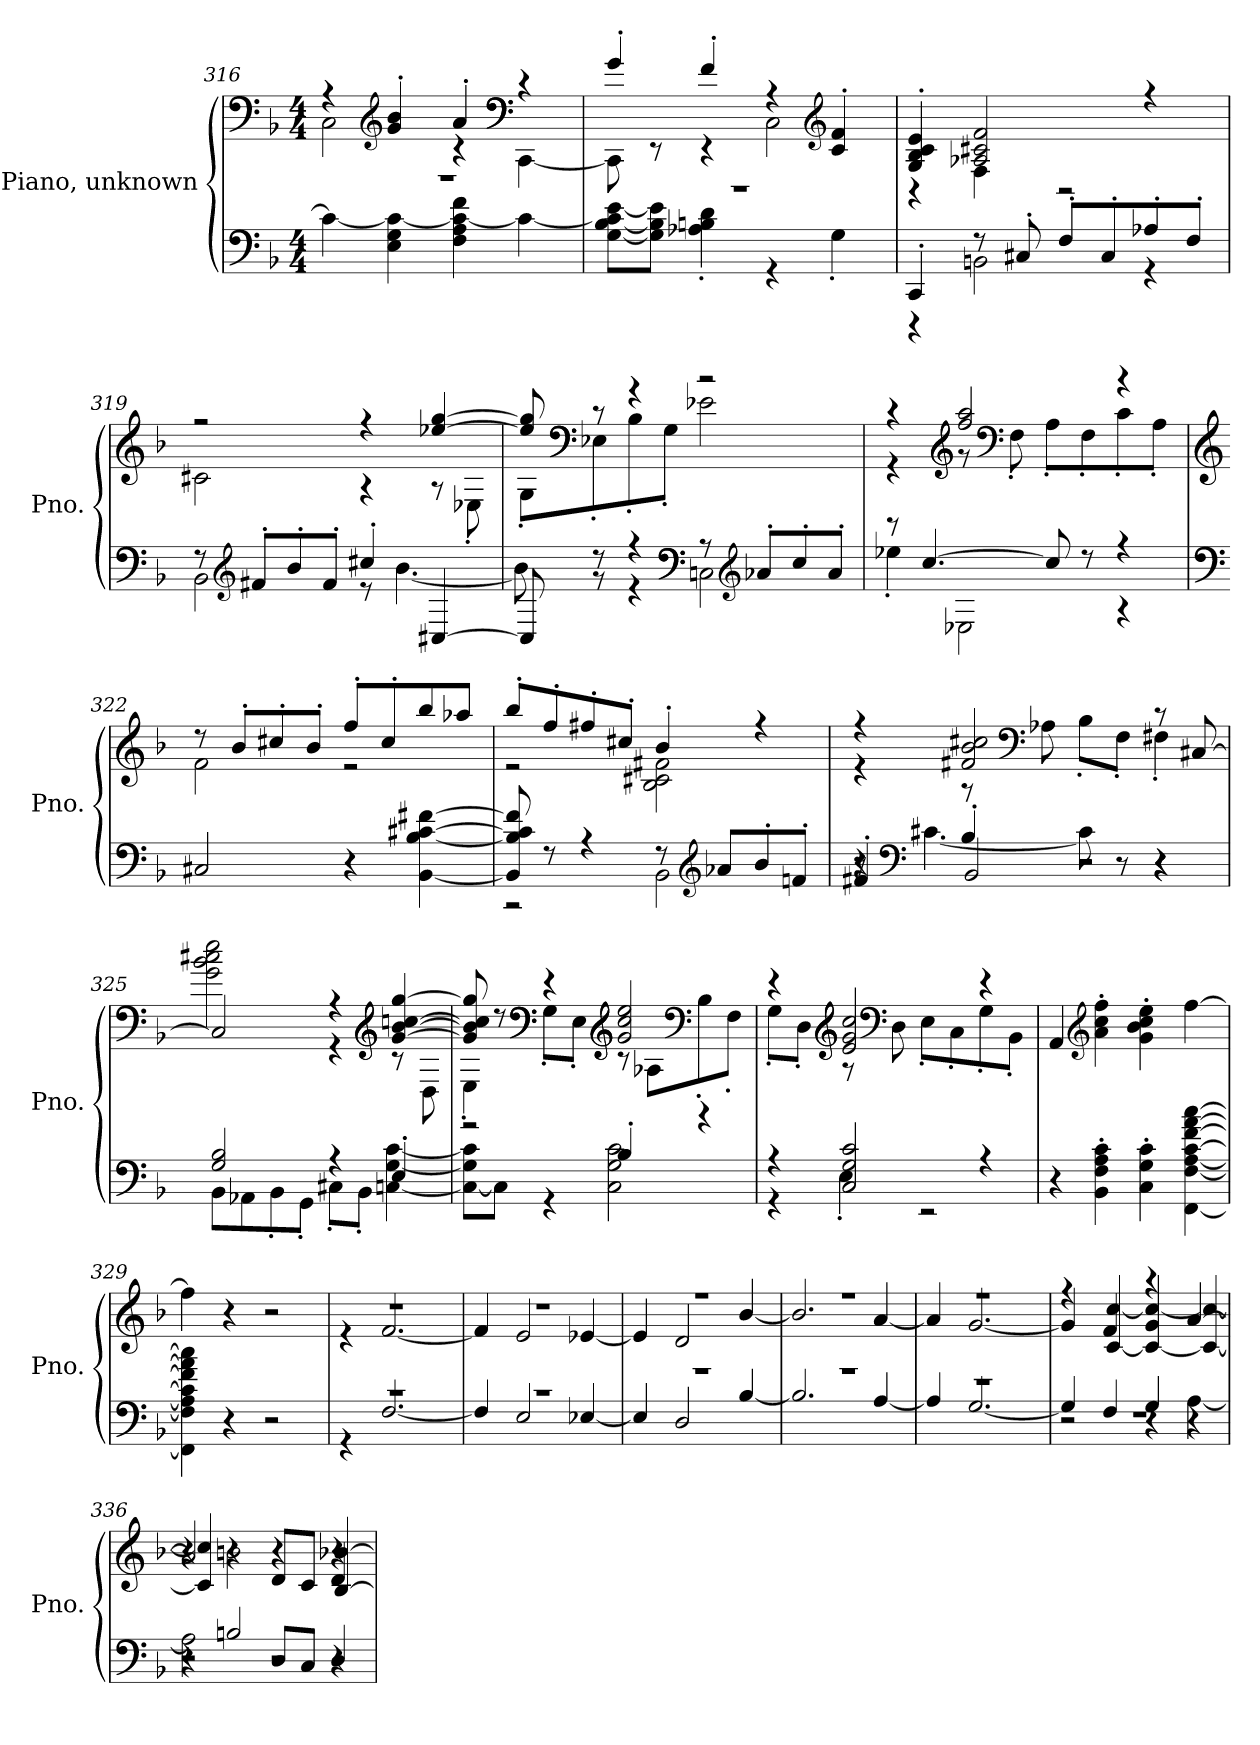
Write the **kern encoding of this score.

**kern	**kern
*part1	*part1
*staff2	*staff1
*I"Piano, unknown	*
*I'Pno.	*
!!LO:LB:g=z
*clefF4	*clefF4
*k[b-]	*k[b-]
*M4/4	*M4/4
=316	=316
*^	*^
1r	4c\_	4r	2C\
*	*	*clefG2	*
.	4E\ 4G\ 4c\_	4g/' 4b-/'	.
.	4F\ 4A\ 4c\_ 4f\	4a'/	4r
*	*	*clefF4	*
.	4c\_	4r	[4CC\
=317	=317	=317	=317
1r	[8G\ [8B-\ 8c\] [8e\L	4g'/	8CC\]
.	8G\] 8B-\] 8e\]J	.	8r
.	4A-X\' 4Bn\' 4d\'	4f'/	4r
.	4r	4r	2C\
*	*	*clefG2	*
.	4G'\	4c/' 4f/'	.
=318	=318	=318	=318
4CC'/	4r	4G/' 4B-/' 4c/' 4e/'	4r
8r	2BBn\	2A-X/ 2c#X/ 2f/	4F\
8C#X'/	.	.	.
8F'/L	.	.	2r
8C#'/	.	.	.
8A-X'/	4r	4r	.
8F'/J	.	.	.
!!LO:PB:g=z	!!
=319	=319	=319	=319
8r	2BB-\	2r	2c#X\
*clefG2	*	*	*
8f#X'/L	.	.	.
8b-'/	.	.	.
8f#'/J	.	.	.
4cc#X'/	8r	4r	4r
.	[4.b-\	.	.
[4C#X/	.	[4ee-X/ [4gg/	8r
.	.	.	8E-X'\
=320	=320	=320	=320
8C#/]	8b-\]	8ee-/] 8gg/]	8G'\L
*	*	*clefF4	*
8r	8r	8r	8E-X'\
4r	4r	4r	8B-'\
.	.	.	8G'\J
*clefF4	*	*	*
8r	2Cn\	2r	2e-X\
*clefG2	*	*	*
8a-X'/L	.	.	.
8cc'/	.	.	.
8a-'/J	.	.	.
=321	=321	=321	=321
8r	4ee-X'\	4r	4r
[4.cc/	.	.	.
*	*	*clefG2	*
.	2E-X\	2ff/ 2aa/	8r
*	*	*clefF4	*
.	.	.	8F'\
8cc/]	.	.	8A'\L
8r	.	.	8F'\
4r	4r	4r	8c'\
.	.	.	8A'\J
*v	*v	*	*
!!LO:LB:g=z	!!
=322	=322	=322
*clefF4	*clefG2	*
2C#X/	8r	2f\
.	8b-'/L	.
.	8cc#X'/	.
.	8b-'/J	.
4r	8ff'/L	2r
.	8cc#'/	.
[4BB-\ [4B-\ [4c#X\ [4f#X\	8bb-/	.
.	8aa-X/J	.
=323	=323	=323
*^	*	*
8BB-/] 8B-/] 8c#/] 8f#/]	2r	8bb-'/L	2r
8r	.	8ff'/	.
4r	.	8ff#X'/	.
.	.	8cc#X'/J	.
8r	2BB-\	4b-'/	2B-\ 2c#X\ 2f#X\
*clefG2	*	*	*
8a-X/L	.	.	.
8b-'/	.	4r	.
8fn'/J	.	.	.
!!LO:LB:g=z	!!
=324	=324	=324	=324
*	*^	*	*
4f#X'/	8r	4r	4r	4r
*clefF4	*	*	*	*
.	[4.c#X\	.	.	.
4B-'/	.	2BB-/	2f#X/ 2b-/ 2cc#X/	8r
*	*	*	*clefF4	*
.	.	.	.	8A-X\
2r	8c#\]	.	.	8B-'\L
.	8r	.	.	8F'\J
.	4r	4r	8r	4F#X'\
.	.	.	[8C#X/	.
*	*v	*v	*	*
=325	=325	=325	=325
2G/ 2B-/	8BB-\L	2C#/]	2g\ 2b-\ 2cc#X\ 2ee\
.	8AA-X\	.	.
.	8BB-'\	.	.
.	8GG'\J	.	.
4r	8C#X'\L	4r	4r
.	8BB-'\J	.	.
*	*	*clefG2	*
4E'/	[4Cn\ [4G\ [4c\	[4g/ [4b-/ [4ccn/ [4gg/	8r
.	.	.	8D\
!!LO:LB:g=z	!!
=326	=326	=326	=326
2r	8C\_ 8G\] 8c\]L	8g/] 8b-/] 8cc/] 8gg/]	4E'\
.	8C\J]	8r	.
*	*	*clefF4	*
.	4r	4r	8G'\L
.	.	.	8E'\J
*	*	*clefG2	*
4B-'/	2C\ 2G\ 2c\	2g/ 2cc/ 2ee/	8r
.	.	.	8A-X\L
*	*	*clefF4	*
4r	.	.	8B-'\
.	.	.	8F'\J
=327	=327	=327	=327
4r	4r	4r	8G'\L
.	.	.	8D'\J
*	*	*clefG2	*
2C/ 2G/ 2c/	4E'\	2e/ 2g/ 2cc/	8r
*	*	*clefF4	*
.	.	.	8D\
.	2r	.	8E'\L
.	.	.	8C'\
4r	.	4r	8G'\
.	.	.	8BB-'\J
*v	*v	*	*
*	*v	*v
=328	=328
4r	4AA/
*	*clefG2
4BB-\' 4F\' 4A\' 4c\'	4a\' 4cc\' 4ff\'
4C\' 4G\' 4c\'	4g\' 4b-\' 4cc\' 4ee\'
[4FF\ [4F\ [4A\ [4c\ [4f\ [4a\ [4cc\	[4ff\
=329	=329
4FF\] 4F\] 4A\] 4c\] 4f\] 4a\] 4cc\]	4ff\]
4r	4r
2r	2r
=330	=330
*^	*^
1r	4r	1r	4r
.	[2.F/	.	[2.f/
!!LO:LB:g=z	!!
=331	=331	=331	=331
1r	4F/]	1r	4f/]
.	2E/	.	2e/
.	[4E-X/	.	[4e-X/
=332	=332	=332	=332
1r	4E-/]	1r	4e-/]
.	2D/	.	2d/
.	[4B-/	.	[4b-/
=333	=333	=333	=333
1r	2.B-/]	1r	2.b-/]
.	[4A/	.	[4a/
=334	=334	=334	=334
1r	4A/]	1r	4a/]
.	[2.G/	.	[2.g/
=335	=335	=335	=335
*	*^	*	*
1r	2r	4G/]	4r	4g/]
.	.	4F/	4f/	[4c/ [4cc/
.	4r	4G/	4r	4c/_ 4g/ 4cc/_
.	[4A\	4r	[4a/	4c/_ 4cc/_
=336	=336	=336	=336	=336
*	*	*	*	*^
4r	2A\]	2r	2a/]	4r	4c/] 4cc/]
2Bn/	.	.	.	2bn\	4r
.	2r	8D/L	4r	.	8d/L
.	.	8C/J	.	.	8c/J
4r	.	4D/	4d/	4r	[4B-/ [4b-X/
*v	*v	*v	*	*	*
*	*v	*v	*v
=	=
*-	*-
